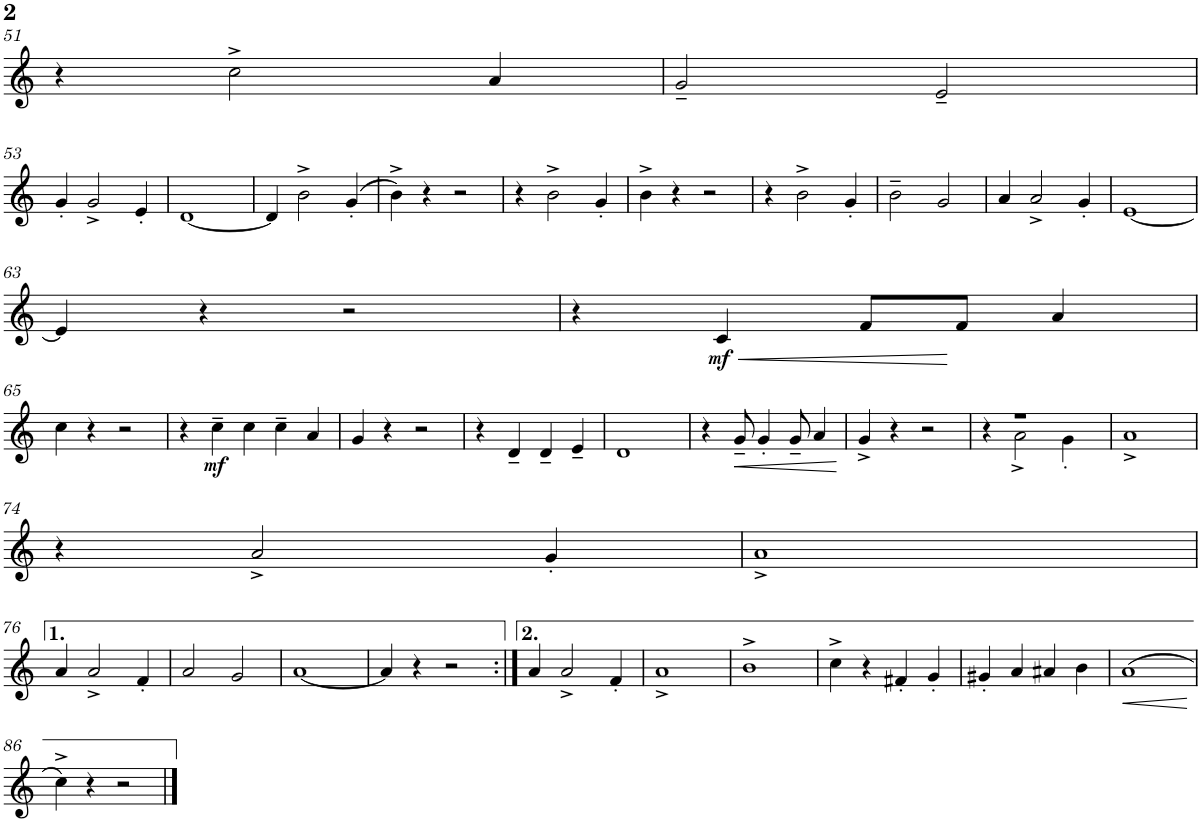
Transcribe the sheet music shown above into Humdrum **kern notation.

**kern	**dynam
*part1	*part1
*staff1	*staff1
*I"Voice	*
*I'V	*
!!LO:PB:g=z
*clefG2	*
*k[]	*
*M2/2	*
*met(c|)	*
=51	=51
4r	.
2cc^\	.
4a/	.
=52	=52
2g~/	.
2e~/	.
!!LO:LB:g=z
=53	=53
4g'/	.
2g^/	.
4e'/	.
=54	=54
[1d	.
=55	=55
4d/]	.
2b^\	.
(>4g'/	.
=56	=56
4b^\)	.
4r	.
2r	.
=57	=57
4r	.
2b^\	.
4g'/	.
=58	=58
4b^\	.
4r	.
2r	.
=59	=59
4r	.
2b^\	.
4g'/	.
=60	=60
2b~\	.
2g/	.
=61	=61
4a/	.
2a^/	.
4g'/	.
=62	=62
[1e	.
!!LO:LB:g=z
=63	=63
4e/]	.
4r	.
2r	.
=64	=64
4r	.
!	!LO:HP:b
!	!LO:DY:n=1:b
4c/	< mf
8f/L	.
8f/J	[
4a/	.
!!LO:LB:g=z
=65	=65
4cc\	.
4r	.
2r	.
=66	=66
4r	.
!	!LO:DY:b
4cc~\	mf
4cc\	.
4cc~\	.
4a/	.
=67	=67
4g/	.
4r	.
2r	.
=68	=68
4r	.
4d~/	.
4d~/	.
4e~/	.
=69	=69
1d	.
=70	=70
4r	.
!	!LO:HP:b
8g~/	<
4g'/	.
8g~/	.
4a/	.
.	[
=71	=71
4g^/	.
4r	.
2r	.
=72	=72
*^	*
4r	4ryy	.
2.r	2a^\	.
.	4g'\	.
*v	*v	*
=73	=73
1a^	.
4r	.
!!LO:LB:g=z
=74	=74
4r	.
2a^/	.
4g'/	.
=75	=75
1a^	.
!!LO:LB:g=z
=76	=76
4a/	.
2a^/	.
4f'/	.
=77	=77
2a/	.
2g/	.
=78	=78
[1a	.
=79	=79
4a/]	.
4r	.
2r	.
=80:|!	=80:|!
4a/	.
2a^/	.
4f'/	.
=81	=81
1a^	.
=82	=82
1b^	.
=83	=83
4cc^\	.
4r	.
4f#X'/	.
4g'/	.
=84	=84
4g#X'/	.
4a/	.
4a#X/	.
4b\	.
=85	=85
!	!LO:HP:b
(>1a	<
.	[
!!LO:LB:g=z
=86	=86
4cc^\)	.
4r	.
2r	.
==	==
*-	*-
